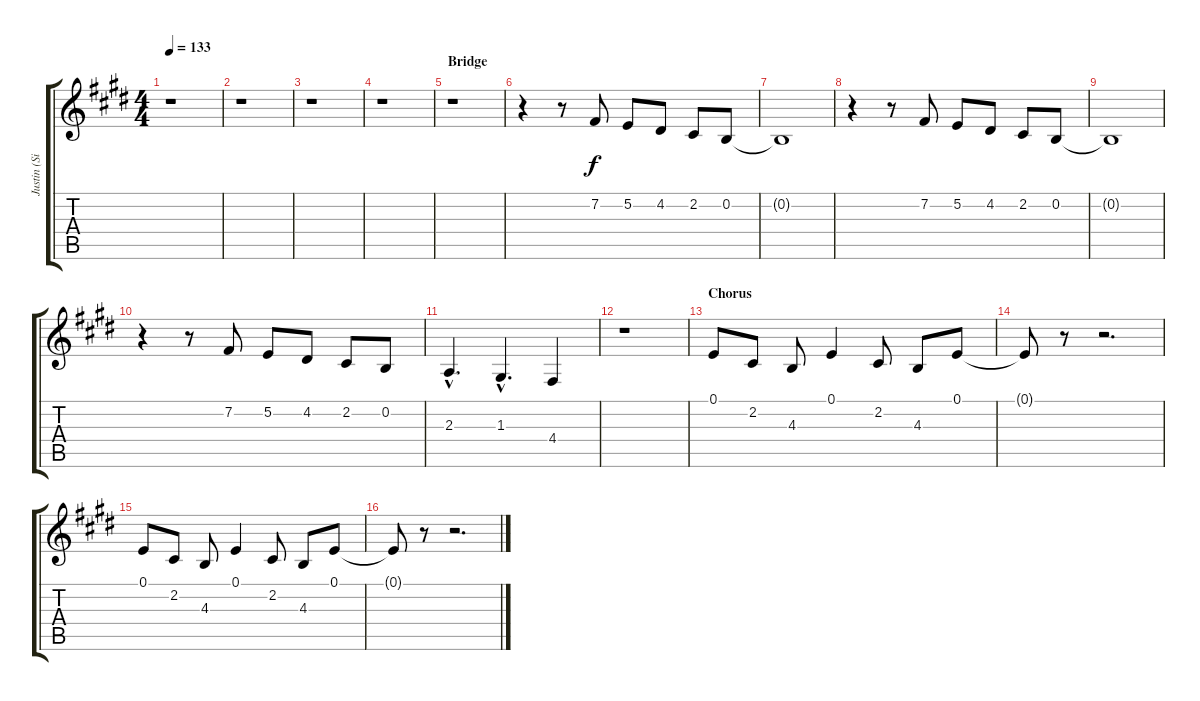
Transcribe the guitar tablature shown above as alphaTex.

\track ("Justin (Sitar/Acoustic Guitar)" "Justin (Si") {instrument sitar}
\staff {score tabs}
\tuning (E4 B3 G3 D3 A2 E2) {hide}
\ts (4 4)
\tempo 133
\clef g2
\ks e
r.1{dy f} |
r.1 |
r.1 |
r.1 |
\section ("" "Bridge")
r.1 |
r.4 r.8 7.2.8 5.2.8 4.2.8 2.2.8 0.2.8 |
0.2{t}.1 |
r.4 r.8 7.2.8 5.2.8 4.2.8 2.2.8 0.2.8 |
0.2{t}.1 |
r.4 r.8 7.2.8 5.2.8 4.2.8 2.2.8 0.2.8 |
2.3{hac}.4{d} 1.3{hac}.4{d} 4.4.4 |
r.1 |
\section ("" "Chorus")
0.1.8{volume 10} 2.2.8 4.3.8 0.1.4 2.2.8 4.3.8 0.1.8 |
0.1{t}.8 r.8 r.2{d} |
0.1.8 2.2.8 4.3.8 0.1.4 2.2.8 4.3.8 0.1.8 |
0.1{t}.8 r.8 r.2{d}
